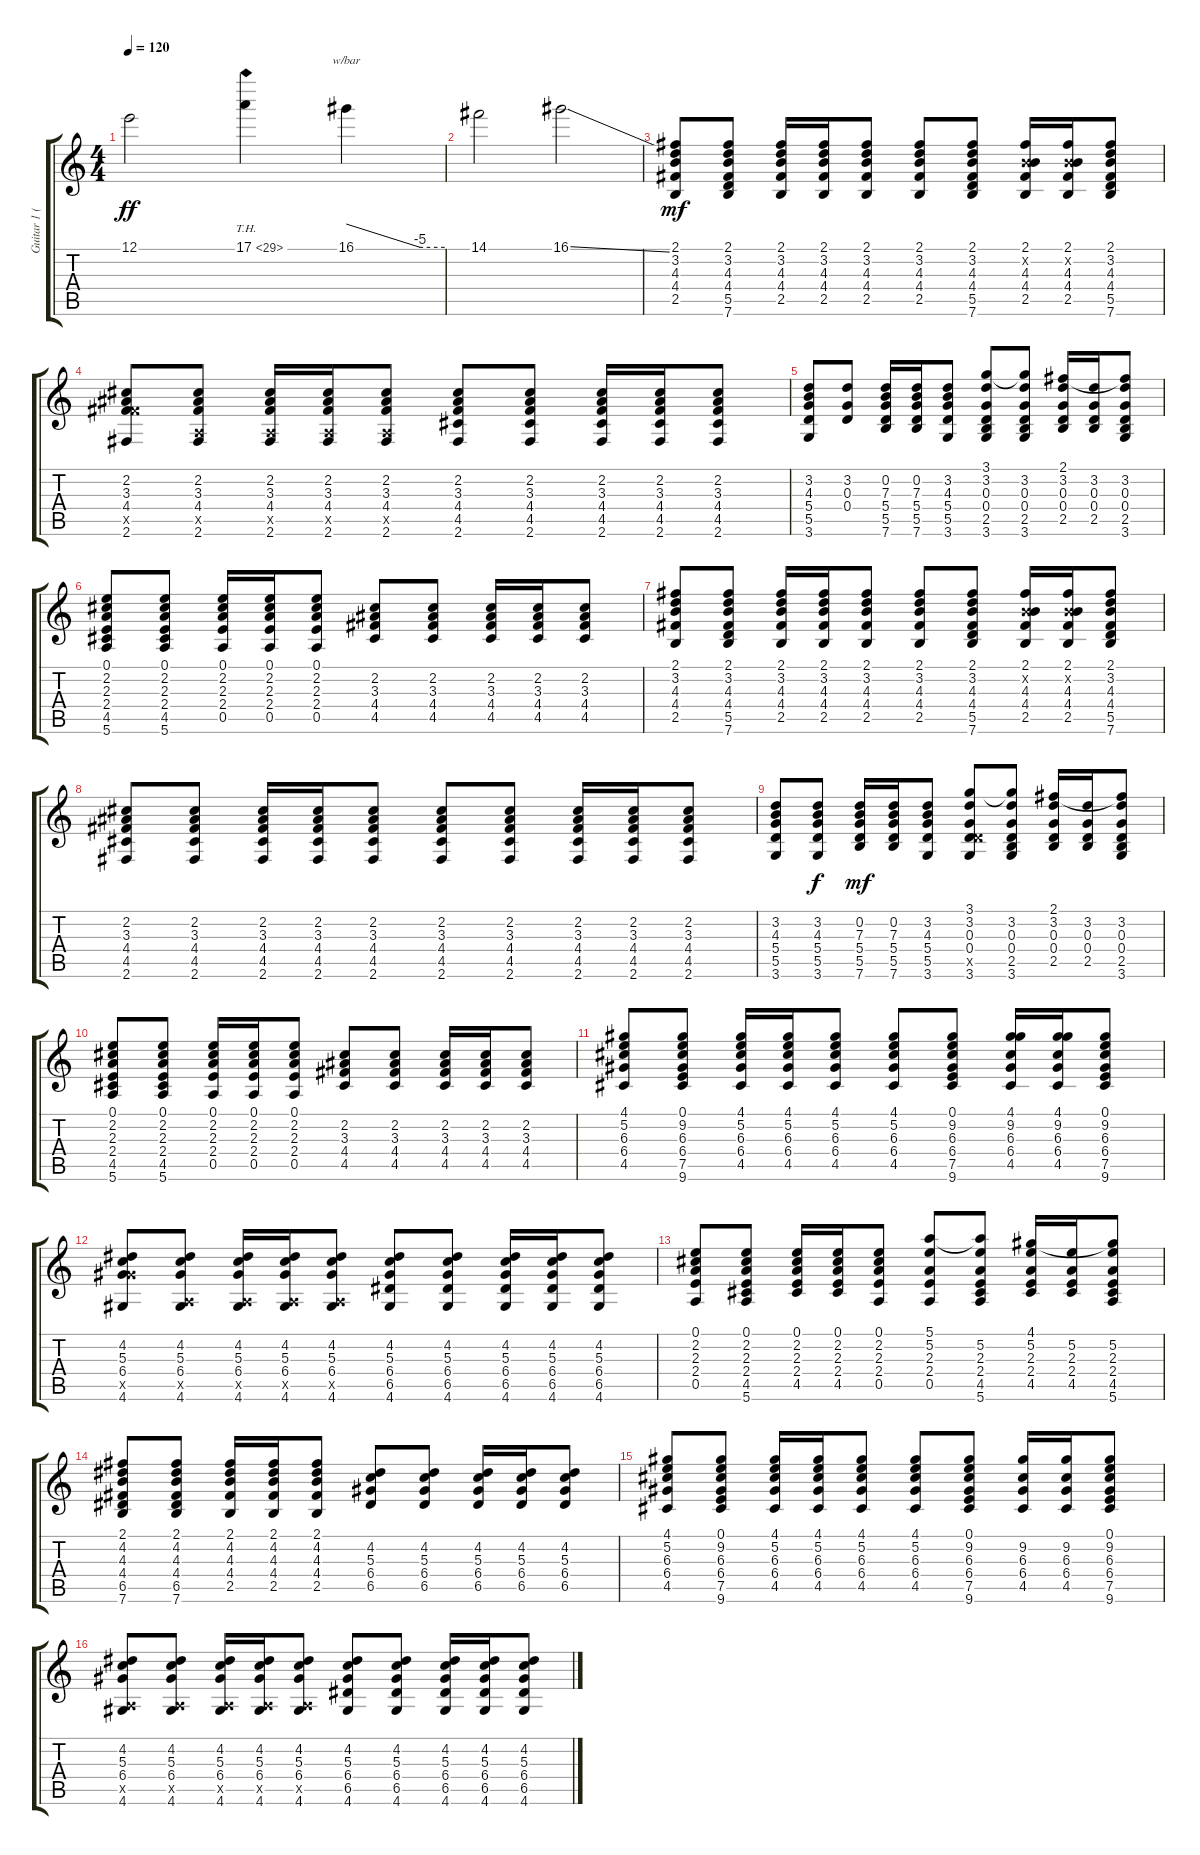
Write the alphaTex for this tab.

\track ("Guitar 1 (Dist.)" "Guitar 1 (") {instrument distortionguitar}
\staff {score tabs}
\tuning (E4 B3 G3 D3 A2 E2) {hide}
\ts (4 4)
\tempo 120
\clef g2
\ks c
12.1.2{dy ff} 17.1{th 12}.4 16.1.4{tbe (custom default 0 0 45 -20 60 -20)} |
14.1.2 16.1{ss}.2 |
(2.1 3.2 4.3 4.4 2.5).8{dy mf instrument acousticguitarsteel} (2.1 3.2 4.3 4.4 5.5 7.6).8 (2.1 3.2 4.3 4.4 2.5).16 (2.1 3.2 4.3 4.4 2.5).16 (2.1 3.2 4.3 4.4 2.5).8 (2.1 3.2 4.3 4.4 2.5).8 (2.1 3.2 4.3 4.4 5.5 7.6).8 (2.1 0.2{x} 4.3 4.4 2.5).16 (2.1 0.2{x} 4.3 4.4 2.5).16 (2.1 3.2 4.3 4.4 5.5 7.6).8 |
(2.2 3.3 4.4 9.5{x} 2.6).8 (2.2 3.3 4.4 0.5{x} 2.6).8 (2.2 3.3 4.4 0.5{x} 2.6).16 (2.2 3.3 4.4 0.5{x} 2.6).16 (2.2 3.3 4.4 0.5{x} 2.6).8 (2.2 3.3 4.4 4.5 2.6).8 (2.2 3.3 4.4 4.5 2.6).8 (2.2 3.3 4.4 4.5 2.6).16 (2.2 3.3 4.4 4.5 2.6).16 (2.2 3.3 4.4 4.5 2.6).8 |
(3.2 4.3 5.4 5.5 3.6).8 (3.2 0.3 0.4).8 (0.2 7.3 5.4 5.5 7.6).16 (0.2 7.3 5.4 5.5 7.6).16 (3.2 4.3 5.4 5.5 3.6).8 (3.1 3.2 0.3 0.4 2.5 3.6).8 (3.1{t} 3.2 0.3 0.4 2.5 3.6).8 (2.1 3.2 0.3 0.4 2.5).16 (3.2 0.3 0.4 2.5).16 (2.1{t} 3.2 0.3 0.4 2.5 3.6).8 |
(0.1 2.2 2.3 2.4 4.5 5.6).8 (0.1 2.2 2.3 2.4 4.5 5.6).8 (0.1 2.2 2.3 2.4 0.5).16 (0.1 2.2 2.3 2.4 0.5).16 (0.1 2.2 2.3 2.4 0.5).8 (2.2 3.3 4.4 4.5).8 (2.2 3.3 4.4 4.5).8 (2.2 3.3 4.4 4.5).16 (2.2 3.3 4.4 4.5).16 (2.2 3.3 4.4 4.5).8 |
(2.1 3.2 4.3 4.4 2.5).8 (2.1 3.2 4.3 4.4 5.5 7.6).8 (2.1 3.2 4.3 4.4 2.5).16 (2.1 3.2 4.3 4.4 2.5).16 (2.1 3.2 4.3 4.4 2.5).8 (2.1 3.2 4.3 4.4 2.5).8 (2.1 3.2 4.3 4.4 5.5 7.6).8 (2.1 0.2{x} 4.3 4.4 2.5).16 (2.1 0.2{x} 4.3 4.4 2.5).16 (2.1 3.2 4.3 4.4 5.5 7.6).8 |
(2.2 3.3 4.4 4.5 2.6).8 (2.2 3.3 4.4 4.5 2.6).8 (2.2 3.3 4.4 4.5 2.6).16 (2.2 3.3 4.4 4.5 2.6).16 (2.2 3.3 4.4 4.5 2.6).8 (2.2 3.3 4.4 4.5 2.6).8 (2.2 3.3 4.4 4.5 2.6).8 (2.2 3.3 4.4 4.5 2.6).16 (2.2 3.3 4.4 4.5 2.6).16 (2.2 3.3 4.4 4.5 2.6).8 |
(3.2 4.3 5.4 5.5 3.6).8 (3.2 4.3 5.4 5.5 3.6).8{dy f} (0.2 7.3 5.4 5.5 7.6).16{dy mf} (0.2 7.3 5.4 5.5 7.6).16 (3.2 4.3 5.4 5.5 3.6).8 (3.1 3.2 0.3 0.4 5.5{x} 3.6).8 (3.1{t} 3.2 0.3 0.4 2.5 3.6).8 (2.1 3.2 0.3 0.4 2.5).16 (3.2 0.3 0.4 2.5).16 (2.1{t} 3.2 0.3 0.4 2.5 3.6).8 |
(0.1 2.2 2.3 2.4 4.5 5.6).8 (0.1 2.2 2.3 2.4 4.5 5.6).8 (0.1 2.2 2.3 2.4 0.5).16 (0.1 2.2 2.3 2.4 0.5).16 (0.1 2.2 2.3 2.4 0.5).8 (2.2 3.3 4.4 4.5).8 (2.2 3.3 4.4 4.5).8 (2.2 3.3 4.4 4.5).16 (2.2 3.3 4.4 4.5).16 (2.2 3.3 4.4 4.5).8 |
(4.1 5.2 6.3 6.4 4.5).8 (0.1 9.2 6.3 6.4 7.5 9.6).8 (4.1 5.2 6.3 6.4 4.5).16 (4.1 5.2 6.3 6.4 4.5).16 (4.1 5.2 6.3 6.4 4.5).8 (4.1 5.2 6.3 6.4 4.5).8 (0.1 9.2 6.3 6.4 7.5 9.6).8 (4.1 9.2 6.3 6.4 4.5).16 (4.1 9.2 6.3 6.4 4.5).16 (0.1 9.2 6.3 6.4 7.5 9.6).8 |
(4.2 5.3 6.4 11.5{x} 4.6).8 (4.2 5.3 6.4 0.5{x} 4.6).8 (4.2 5.3 6.4 0.5{x} 4.6).16 (4.2 5.3 6.4 0.5{x} 4.6).16 (4.2 5.3 6.4 0.5{x} 4.6).8 (4.2 5.3 6.4 6.5 4.6).8 (4.2 5.3 6.4 6.5 4.6).8 (4.2 5.3 6.4 6.5 4.6).16 (4.2 5.3 6.4 6.5 4.6).16 (4.2 5.3 6.4 6.5 4.6).8 |
(0.1 2.2 2.3 2.4 0.5).8 (0.1 2.2 2.3 2.4 4.5 5.6).8 (0.1 2.2 2.3 2.4 4.5).16 (0.1 2.2 2.3 2.4 4.5).16 (0.1 2.2 2.3 2.4 0.5).8 (5.1 5.2 2.3 2.4 0.5).8 (5.1{t} 5.2 2.3 2.4 4.5 5.6).8 (4.1 5.2 2.3 2.4 4.5).16 (5.2 2.3 2.4 4.5).16 (4.1{t} 5.2 2.3 2.4 4.5 5.6).8 |
(2.1 4.2 4.3 4.4 6.5 7.6).8 (2.1 4.2 4.3 4.4 6.5 7.6).8 (2.1 4.2 4.3 4.4 2.5).16 (2.1 4.2 4.3 4.4 2.5).16 (2.1 4.2 4.3 4.4 2.5).8 (4.2 5.3 6.4 6.5).8 (4.2 5.3 6.4 6.5).8 (4.2 5.3 6.4 6.5).16 (4.2 5.3 6.4 6.5).16 (4.2 5.3 6.4 6.5).8 |
(4.1 5.2 6.3 6.4 4.5).8 (0.1 9.2 6.3 6.4 7.5 9.6).8 (4.1 5.2 6.3 6.4 4.5).16 (4.1 5.2 6.3 6.4 4.5).16 (4.1 5.2 6.3 6.4 4.5).8 (4.1 5.2 6.3 6.4 4.5).8 (0.1 9.2 6.3 6.4 7.5 9.6).8 (9.2 6.3 6.4 4.5).16 (9.2 6.3 6.4 4.5).16 (0.1 9.2 6.3 6.4 7.5 9.6).8 |
(4.2 5.3 6.4 0.5{x} 4.6).8 (4.2 5.3 6.4 0.5{x} 4.6).8 (4.2 5.3 6.4 0.5{x} 4.6).16 (4.2 5.3 6.4 0.5{x} 4.6).16 (4.2 5.3 6.4 0.5{x} 4.6).8 (4.2 5.3 6.4 6.5 4.6).8 (4.2 5.3 6.4 6.5 4.6).8 (4.2 5.3 6.4 6.5 4.6).16 (4.2 5.3 6.4 6.5 4.6).16 (4.2 5.3 6.4 6.5 4.6).8
